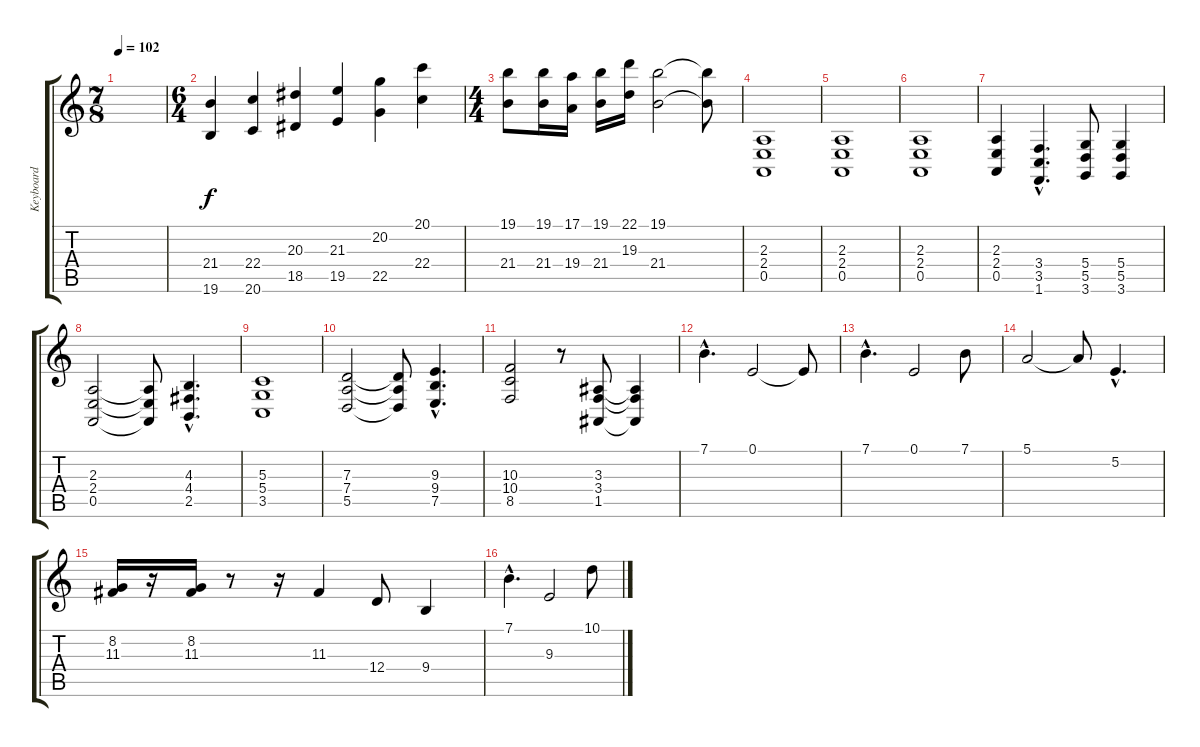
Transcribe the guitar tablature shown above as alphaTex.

\track ("Keyboard" "Keyboard") {instrument lead2sawtooth}
\staff {score tabs}
\tuning (E4 B3 G3 D3 A2 E2) {hide}
\ts (7 8)
\tempo 102
\clef g2
\ks c
|
\ts (6 4)
(21.4 19.6).4 (22.4 20.6).4 (20.3 18.5).4 (21.3 19.5).4 (20.2 22.5).4 (20.1 22.4).4 |
\ts (4 4)
(19.1 21.4).8 (19.1 21.4).16 (17.1 19.4).16 (19.1 21.4).16 (22.1 19.3).16 (19.1 21.4).2 (19.1{t} 21.4{t}).8 |
(2.3 2.4 0.5).1 |
(2.3 2.4 0.5).1 |
(2.3 2.4 0.5).1 |
(2.3 2.4 0.5).4 (3.4{hac} 3.5{hac} 1.6{hac}).4{d} (5.4 5.5 3.6).8 (5.4 5.5 3.6).4 |
(2.3 2.4 0.5).2 (2.3{t} 2.4{t} 0.5{t}).8 (4.3{hac} 4.4{hac} 2.5{hac}).4{d} |
(5.3 5.4 3.5).1 |
(7.3 7.4 5.5).2 (7.3{t} 7.4{t} 5.5{t}).8 (9.3{hac} 9.4{hac} 7.5{hac}).4{d} |
(10.3 10.4 8.5).2 r.8 (3.3 3.4 1.5).8 (3.3{t} 3.4{t} 1.5{t}).4 |
7.1{hac}.4{d} 0.1.2 0.1{t}.8 |
7.1{hac}.4{d} 0.1.2 7.1.8 |
5.1.2 5.1{t}.8 5.2{hac}.4{d} |
(8.2 11.3).16 r.16 (8.2 11.3).16 r.8 r.16 11.3.4 12.4.8 9.4.4 |
7.1{hac}.4{d} 9.3.2 10.1.8
